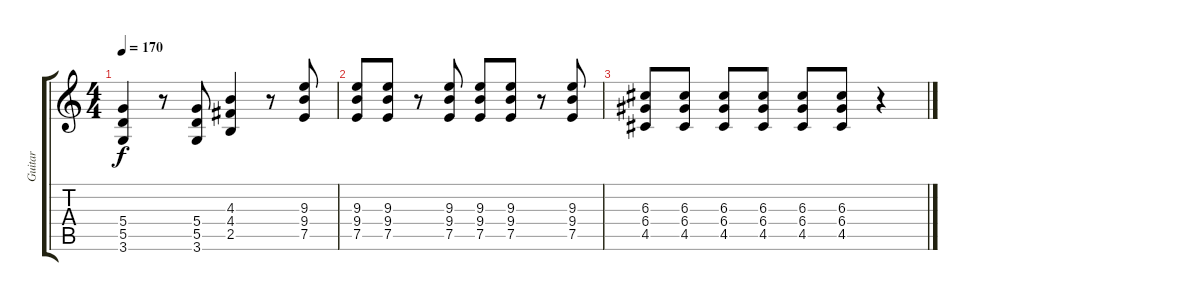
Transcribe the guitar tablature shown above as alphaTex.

\track ("Guitar" "Guitar") {instrument distortionguitar}
\staff {score tabs}
\tuning (E4 B3 G3 D3 A2 E2) {hide}
\ts (4 4)
\tempo 170
\clef g2
\ks c
(5.4 5.5 3.6).4{dy f} r.8 (5.4 5.5 3.6).8 (4.3 4.4 2.5).4 r.8 (9.3 9.4 7.5).8 |
(9.3 9.4 7.5).8 (9.3 9.4 7.5).8 r.8 (9.3 9.4 7.5).8 (9.3 9.4 7.5).8 (9.3 9.4 7.5).8 r.8 (9.3 9.4 7.5).8 |
(6.3 6.4 4.5).8 (6.3 6.4 4.5).8 (6.3 6.4 4.5).8 (6.3 6.4 4.5).8 (6.3 6.4 4.5).8 (6.3 6.4 4.5).8 r.4
